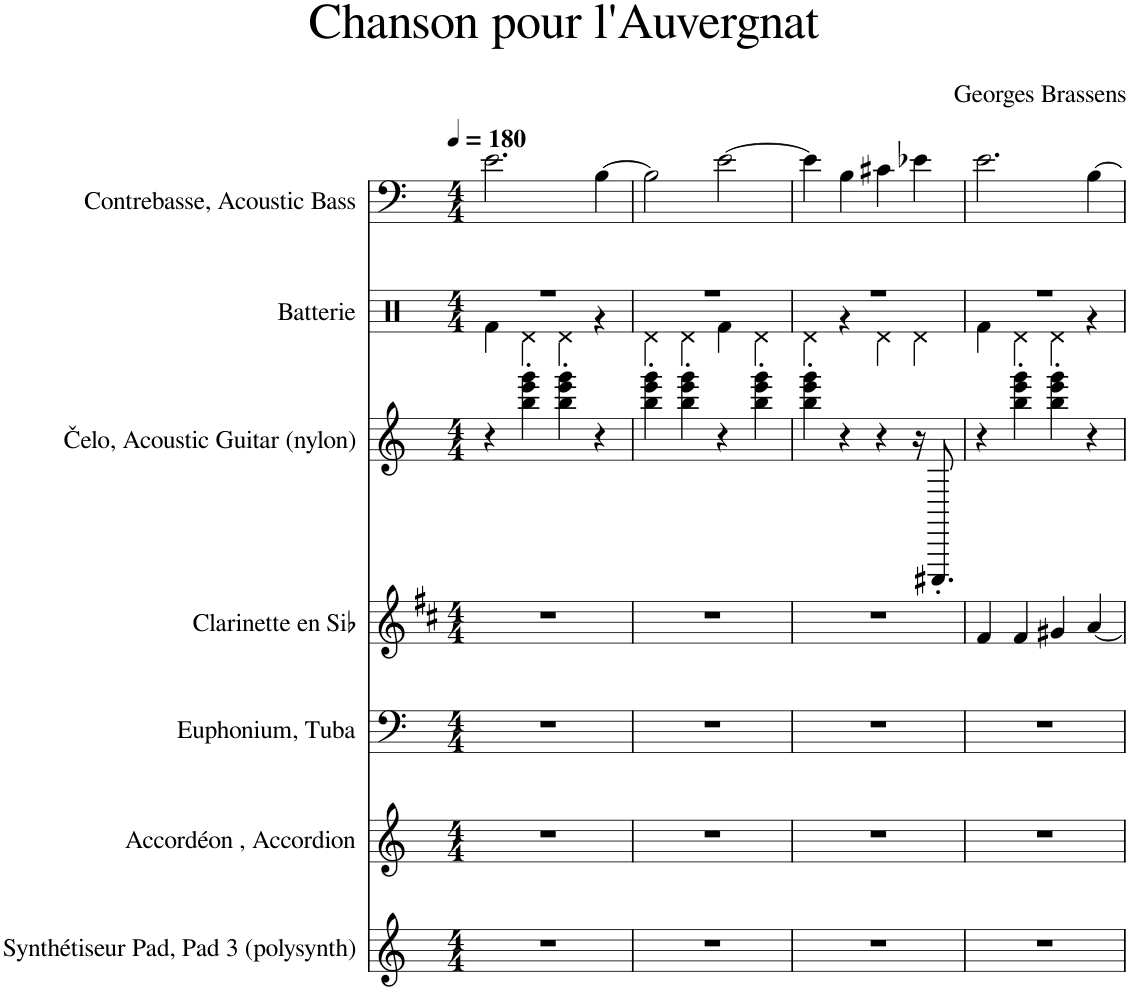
**kern	**kern	**kern	**kern	**kern	**kern	**kern
*part7	*part6	*part5	*part4	*part3	*part2	*part1
*staff7	*staff6	*staff5	*staff4	*staff3	*staff2	*staff1
*I"Synthétiseur Pad, Pad 3 (polysynth)	*I"Accordéon , Accordion	*I"Euphonium, Tuba	*I"Clarinette en Sib	*I"Čelo, Acoustic Guitar (nylon)	*I"Batterie	*I"Contrebasse, Acoustic Bass
*I'Synth.	*I'Acc.	*I'Euph.	*I'Clar. Sib	*	*I'Bat.	*I'Cb.
*clefG2	*clefG2	*clefF4	*clefG2	*clefG2	*clefX	*clefF4
*	*	*	*Trd1c2	*Trd14c24	*	*Trd7c12
*k[]	*k[]	*k[]	*k[f#c#]	*k[]	*k[]	*k[]
*M4/4	*M4/4	*M4/4	*M4/4	*M4/4	*M4/4	*M4/4
*MM180	*MM180	*MM180	*MM180	*MM180	*MM180	*MM180
=1	=1	=1	=1	=1	=1	=1
*	*	*	*	*	*^	*
1r	1r	1r	1r	4r	1r	4Rf\	2.e\
.	.	.	.	4bb\' 4eee\' 4ggg\'	.	4Rd\	.
.	.	.	.	4bb\' 4eee\' 4ggg\'	.	4Rd\	.
.	.	.	.	4r	.	4r	[4B\
=2	=2	=2	=2	=2	=2	=2	=2
1r	1r	1r	1r	4bb\' 4eee\' 4ggg\'	1r	4Rd\	2B\]
.	.	.	.	4bb\' 4eee\' 4ggg\'	.	4Rd\	.
.	.	.	.	4r	.	4Rf\	[2e\
.	.	.	.	4bb\' 4eee\' 4ggg\'	.	4Rd\	.
=3	=3	=3	=3	=3	=3	=3	=3
1r	1r	1r	1r	4bb\' 4eee\' 4ggg\'	1r	4Rd\	4e\]
.	.	.	.	4r	.	4r	4B\
.	.	.	.	4r	.	4Rd\	4c#X\
.	.	.	.	16r	.	4Rd\	4e-X\
.	.	.	.	8.CCC#X'/	.	.	.
=4	=4	=4	=4	=4	=4	=4	=4
1r	1r	1r	4f#/	4r	1r	4Rf\	2.e\
.	.	.	4f#/	4bb\' 4eee\' 4ggg\'	.	4Rd\	.
.	.	.	4g#X/	4bb\' 4eee\' 4ggg\'	.	4Rd\	.
.	.	.	[4a/	4r	.	4r	[4B\
*	*	*	*	*	*v	*v	*
=	=	=	=	=	=	=
*-	*-	*-	*-	*-	*-	*-
